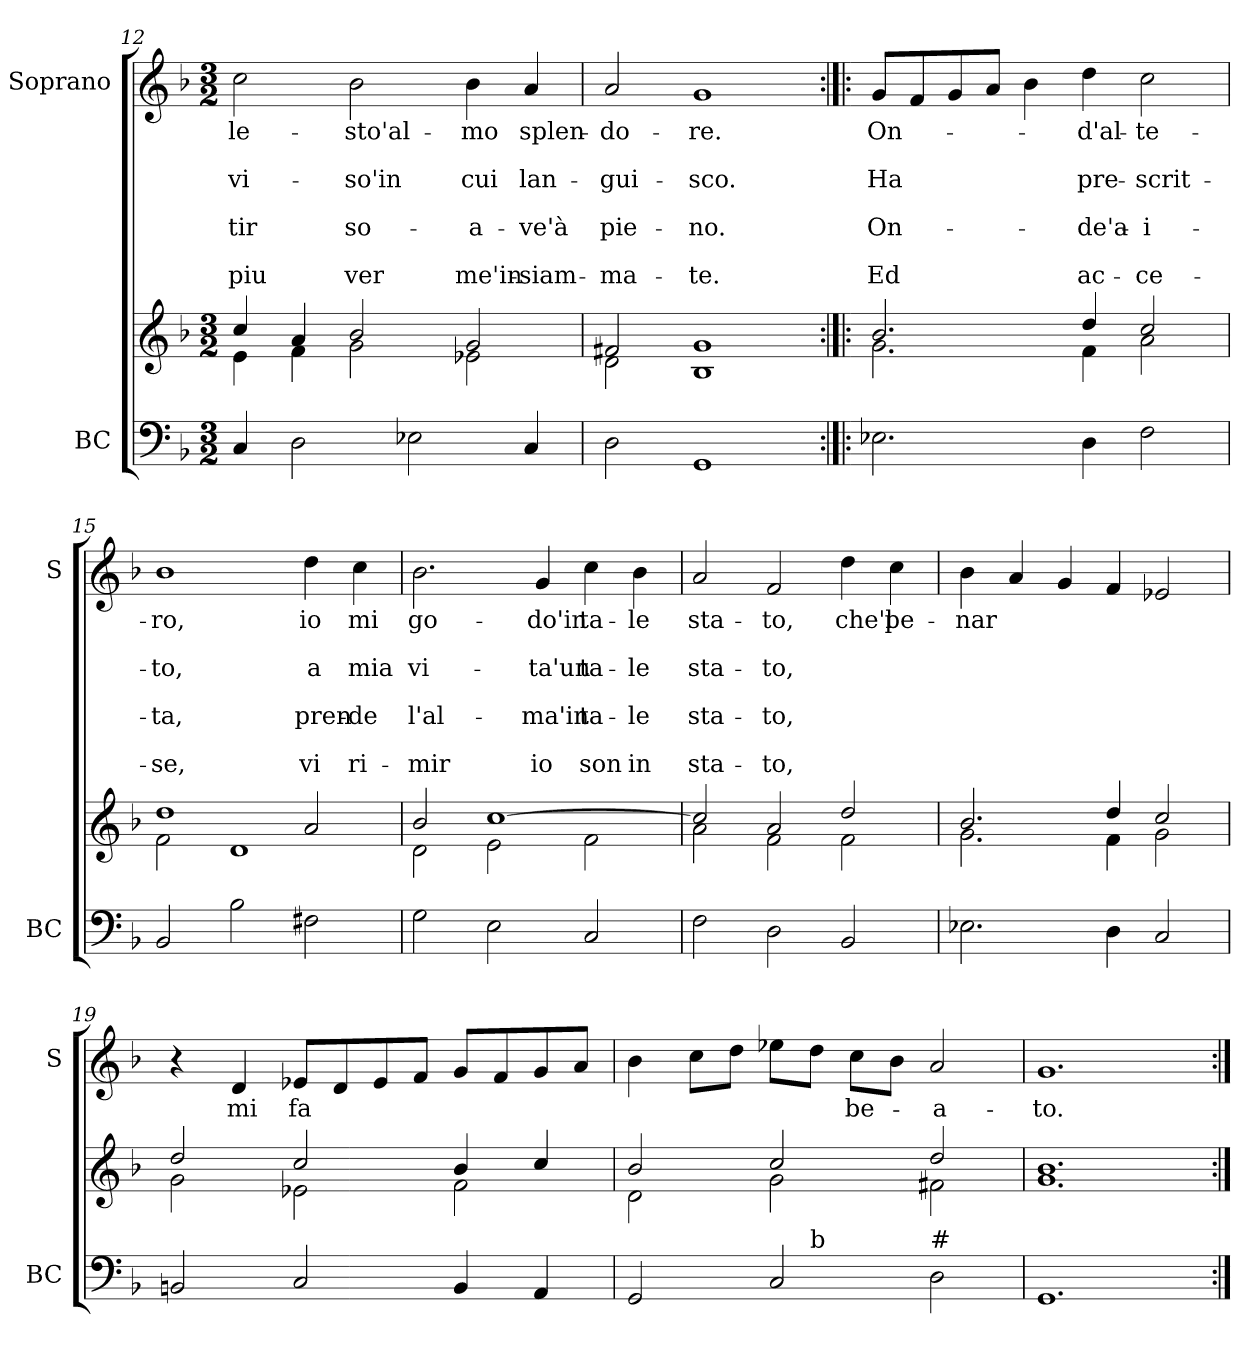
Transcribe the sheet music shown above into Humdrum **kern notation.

**kern	**kern	**kern	**text	**text	**text	**text	**text	**text	**text
*part2	*part2	*part1	*part1	*part1	*part1	*part1	*part1	*part1	*part1
*staff3	*staff2	*staff1	*staff1	*staff1	*staff1	*staff1	*staff1	*staff1	*staff1
*I"BC	*	*I"Soprano	*	*	*	*	*	*	*
*I'BC	*	*I'S	*	*	*	*	*	*	*
*clefF4	*clefG2	*clefG2	*	*	*	*	*	*	*
*k[b-]	*k[b-]	*k[b-]	*	*	*	*	*	*	*
*F:	*F:	*F:	*	*	*	*	*	*	*
*M3/2	*M3/2	*M3/2	*	*	*	*	*	*	*
=12	=12	=12	=12	=12	=12	=12	=12	=12	=12
*	*^	*	*	*	*	*	*	*	*
!	!	!	!	!LO:LY:b	!	!LO:LY:b	!	!LO:LY:b	!	!LO:LY:b
4C/	4cc/	4e\	2cc\	-le-	.	vi-	.	-tir	.	piu
2D\	4a/	4f\	.	.	.	.	.	.	.	.
!	!	!	!	!LO:LY:b	!	!LO:LY:b	!	!LO:LY:b	!	!LO:LY:b
.	2b-/	2g\	2b-\	-sto'al-	.	-so'in	.	so-	.	ver
2E-X\	.	.	.	.	.	.	.	.	.	.
!	!	!	!	!LO:LY:b	!	!LO:LY:b	!	!LO:LY:b	!	!LO:LY:b
.	2g/	2e-X\	4b-\	-mo	.	cui	.	-a-	.	me'in-
!	!	!	!	!LO:LY:b	!	!LO:LY:b	!	!LO:LY:b	!	!LO:LY:b
4C/	.	.	4a/	splen-	.	lan-	.	-ve'à	.	-siam-
=13	=13	=13	=13	=13	=13	=13	=13	=13	=13	=13
!	!	!	!	!LO:LY:b	!	!LO:LY:b	!	!LO:LY:b	!	!LO:LY:b
2D\	2f#X/	2d\	2a/	-do-	.	-gui-	.	pie-	.	-ma-
!	!	!	!	!LO:LY:b	!	!LO:LY:b	!	!LO:LY:b	!	!LO:LY:b
1GG	1g	1B-	1g	-re.	.	-sco.	.	-no.	.	-te.
!!LO:LB:g=z
=14:|!|:	=14:|!|:	=14:|!|:	=14:|!|:	=14:|!|:	=14:|!|:	=14:|!|:	=14:|!|:	=14:|!|:	=14:|!|:	=14:|!|:
!	!	!	!	!LO:LY:b	!	!LO:LY:b	!	!LO:LY:b	!	!LO:LY:b
2.E-X\	2.b-/	2.g\	8g/L	On-	.	Ha	.	On-	.	Ed
.	.	.	8f/	.	.	.	.	.	.	.
.	.	.	8g/	.	.	.	.	.	.	.
.	.	.	8a/J	.	.	.	.	.	.	.
.	.	.	4b-\	.	.	.	.	.	.	.
!	!	!	!	!LO:LY:b	!	!LO:LY:b	!	!LO:LY:b	!	!LO:LY:b
4D\	4dd/	4f\	4dd\	-d'al-	.	pre-	.	-de'a-	.	ac-
!	!	!	!	!LO:LY:b	!	!LO:LY:b	!	!LO:LY:b	!	!LO:LY:b
2F\	2cc/	2a\	2cc\	-te-	.	-scrit-	.	-i-	.	-ce-
=15	=15	=15	=15	=15	=15	=15	=15	=15	=15	=15
!	!	!	!	!LO:LY:b	!	!LO:LY:b	!	!LO:LY:b	!	!LO:LY:b
2BB-/	1dd	2f\	1b-	-ro,	.	-to,	.	-ta,	.	-se,
2B-\	.	1d	.	.	.	.	.	.	.	.
!	!	!	!	!LO:LY:b	!	!LO:LY:b	!	!LO:LY:b	!	!LO:LY:b
2F#X\	2a/	.	4dd\	io	.	a	.	pren-	.	vi
!	!	!	!	!LO:LY:b	!	!LO:LY:b	!	!LO:LY:b	!	!LO:LY:b
.	.	.	4cc\	mi	.	mia	.	-de	.	ri-
=16	=16	=16	=16	=16	=16	=16	=16	=16	=16	=16
!	!	!	!	!LO:LY:b	!	!LO:LY:b	!	!LO:LY:b	!	!LO:LY:b
2G\	2b-/	2d\	2.b-\	go-	.	vi-	.	l'al-	.	-mir
2E\	[>1cc	2e\	.	.	.	.	.	.	.	.
!	!	!	!	!LO:LY:b	!	!LO:LY:b	!	!LO:LY:b	!	!LO:LY:b
.	.	.	4g/	-do'in	.	-ta'un	.	-ma'in	.	io
!	!	!	!	!LO:LY:b	!	!LO:LY:b	!	!LO:LY:b	!	!LO:LY:b
2C/	.	2f\	4cc\	ta-	.	ta-	.	ta-	.	son
!	!	!	!	!LO:LY:b	!	!LO:LY:b	!	!LO:LY:b	!	!LO:LY:b
.	.	.	4b-\	-le	.	-le	.	-le	.	in
=17	=17	=17	=17	=17	=17	=17	=17	=17	=17	=17
!	!	!	!	!LO:LY:b	!	!LO:LY:b	!	!LO:LY:b	!	!LO:LY:b
2F\	2cc/]	2a\	2a/	sta-	.	sta-	.	sta-	.	sta-
!	!	!	!	!LO:LY:b	!	!LO:LY:b	!	!LO:LY:b	!	!LO:LY:b
2D\	2a/	2f\	2f/	-to,	.	-to,	.	-to,	.	-to,
!	!	!	!	!LO:LY:b	!	!	!	!	!	!
2BB-/	2dd/	2f\	4dd\	che'l	.	.	.	.	.	.
!	!	!	!	!LO:LY:b	!	!	!	!	!	!
.	.	.	4cc\	pe-	.	.	.	.	.	.
!!LO:LB:g=z
=18	=18	=18	=18	=18	=18	=18	=18	=18	=18	=18
!	!	!	!	!LO:LY:b	!	!	!	!	!	!
2.E-X\	2.b-/	2.g\	4b-\	-nar	.	.	.	.	.	.
.	.	.	4a/	.	.	.	.	.	.	.
.	.	.	4g/	.	.	.	.	.	.	.
4D\	4dd/	4f\	4f/	.	.	.	.	.	.	.
2C/	2cc/	2g\	2e-X/	.	.	.	.	.	.	.
=19	=19	=19	=19	=19	=19	=19	=19	=19	=19	=19
2BBn/	2dd/	2g\	4r	.	.	.	.	.	.	.
!	!	!	!	!LO:LY:b	!	!	!	!	!	!
.	.	.	4d/	mi	.	.	.	.	.	.
!	!	!	!	!LO:LY:b	!	!	!	!	!	!
2C/	2cc/	2e-X\	8e-X/L	fa	.	.	.	.	.	.
.	.	.	8d/	.	.	.	.	.	.	.
.	.	.	8e-/	.	.	.	.	.	.	.
.	.	.	8f/J	.	.	.	.	.	.	.
4BB/	4b-/	2f\	8g/L	.	.	.	.	.	.	.
.	.	.	8f/	.	.	.	.	.	.	.
4AA/	4cc/	.	8g/	.	.	.	.	.	.	.
.	.	.	8a/J	.	.	.	.	.	.	.
=20	=20	=20	=20	=20	=20	=20	=20	=20	=20	=20
*^	*	*	*	*	*	*	*	*	*	*
2GG/	2ryy	2b-/	2d\	4b-\	.	.	.	.	.	.	.
.	.	.	.	8cc\L	.	.	.	.	.	.	.
.	.	.	.	8dd\J	.	.	.	.	.	.	.
2C/	8ryy	2cc/	2g\	8ee-X\L	.	.	.	.	.	.	.
!	!LO:TX:a:t=b	!	!	!	!	!	!	!	!	!	!
.	2..ryy	.	.	8dd\J	.	.	.	.	.	.	.
!	!	!	!	!	!LO:LY:b	!	!	!	!	!	!
.	.	.	.	8cc\L	be-	.	.	.	.	.	.
.	.	.	.	8b-\J	.	.	.	.	.	.	.
!LO:TX:a:t=#	!	!	!	!	!	!	!	!	!	!	!
!	!	!	!	!	!LO:LY:b	!	!	!	!	!	!
2D\	.	2dd/	2f#X\	2a/	-a-	.	.	.	.	.	.
=21	=21	=21	=21	=21	=21	=21	=21	=21	=21	=21	=21
!	!	!	!	!	!LO:LY:b	!	!	!	!	!	!
*v	*v	*	*	*	*	*	*	*	*	*	*
1.GG	1.b-	1.g	1.g	-to.	.	.	.	.	.	.
*	*v	*v	*	*	*	*	*	*	*	*
=:|!	=:|!	=:|!	=:|!	=:|!	=:|!	=:|!	=:|!	=:|!	=:|!
*-	*-	*-	*-	*-	*-	*-	*-	*-	*-
